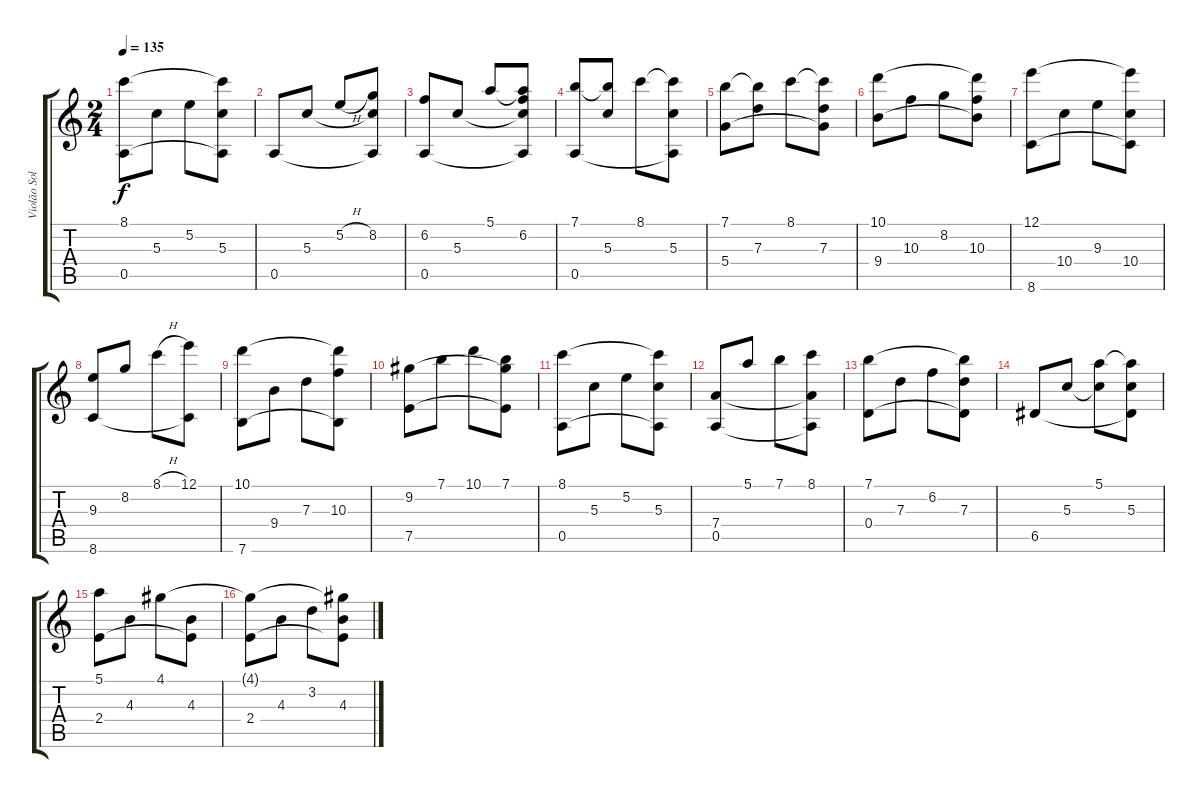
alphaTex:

\track ("Violão Solo" "Violão Sol") {instrument acousticguitarnylon}
\staff {score tabs}
\tuning (E4 B3 G3 D3 A2 E2) {hide}
\ts (2 4)
\tempo 135
\clef g2
\ks c
(8.1 0.5).8{dy f} 5.3.8 5.2.8 (8.1{t} 5.3 0.5{t}).8 |
0.5.8 5.3.8 5.2{h}.8 (8.2 5.3{t} 0.5{t}).8 |
(6.2 0.5).8 5.3.8 5.1.8 (5.1{t} 6.2 5.3{t} 0.5{t}).8 |
(7.1 0.5).8 (7.1{t} 5.3).8 8.1.8 (8.1{t} 5.3 0.5{t}).8 |
(7.1 5.4).8 (7.1{t} 7.3).8 8.1.8 (8.1{t} 7.3 5.4{t}).8 |
(10.1 9.4).8 10.3.8 8.2.8 (10.1{t} 10.3 9.4{t}).8 |
(12.1 8.6).8 10.4.8 9.3.8 (12.1{t} 10.4 8.6{t}).8 |
(9.3 8.6).8 8.2.8 8.1{h}.8 (12.1 8.6{t}).8 |
(10.1 7.6).8 9.4.8 7.3.8 (10.1{t} 10.3 7.6{t}).8 |
(9.2 7.5).8 7.1.8 10.1.8 (7.1 9.2{t} 7.5{t}).8 |
(8.1 0.5).8 5.3.8 5.2.8 (8.1{t} 5.3 0.5{t}).8 |
(7.4 0.5).8 5.1.8 7.1.8 (8.1 7.4{t} 0.5{t}).8 |
(7.1 0.4).8 7.3.8 6.2.8 (7.1{t} 7.3 0.4{t}).8 |
6.5.8 5.3.8 (5.1 5.3{t}).8 (5.1{t} 5.3 6.5{t}).8 |
(5.1 2.4).8 4.3.8 4.1.8 (4.3 2.4{t}).8 |
(4.1{t} 2.4).8 4.3.8 3.2.8 (4.1{t} 4.3 2.4{t}).8
